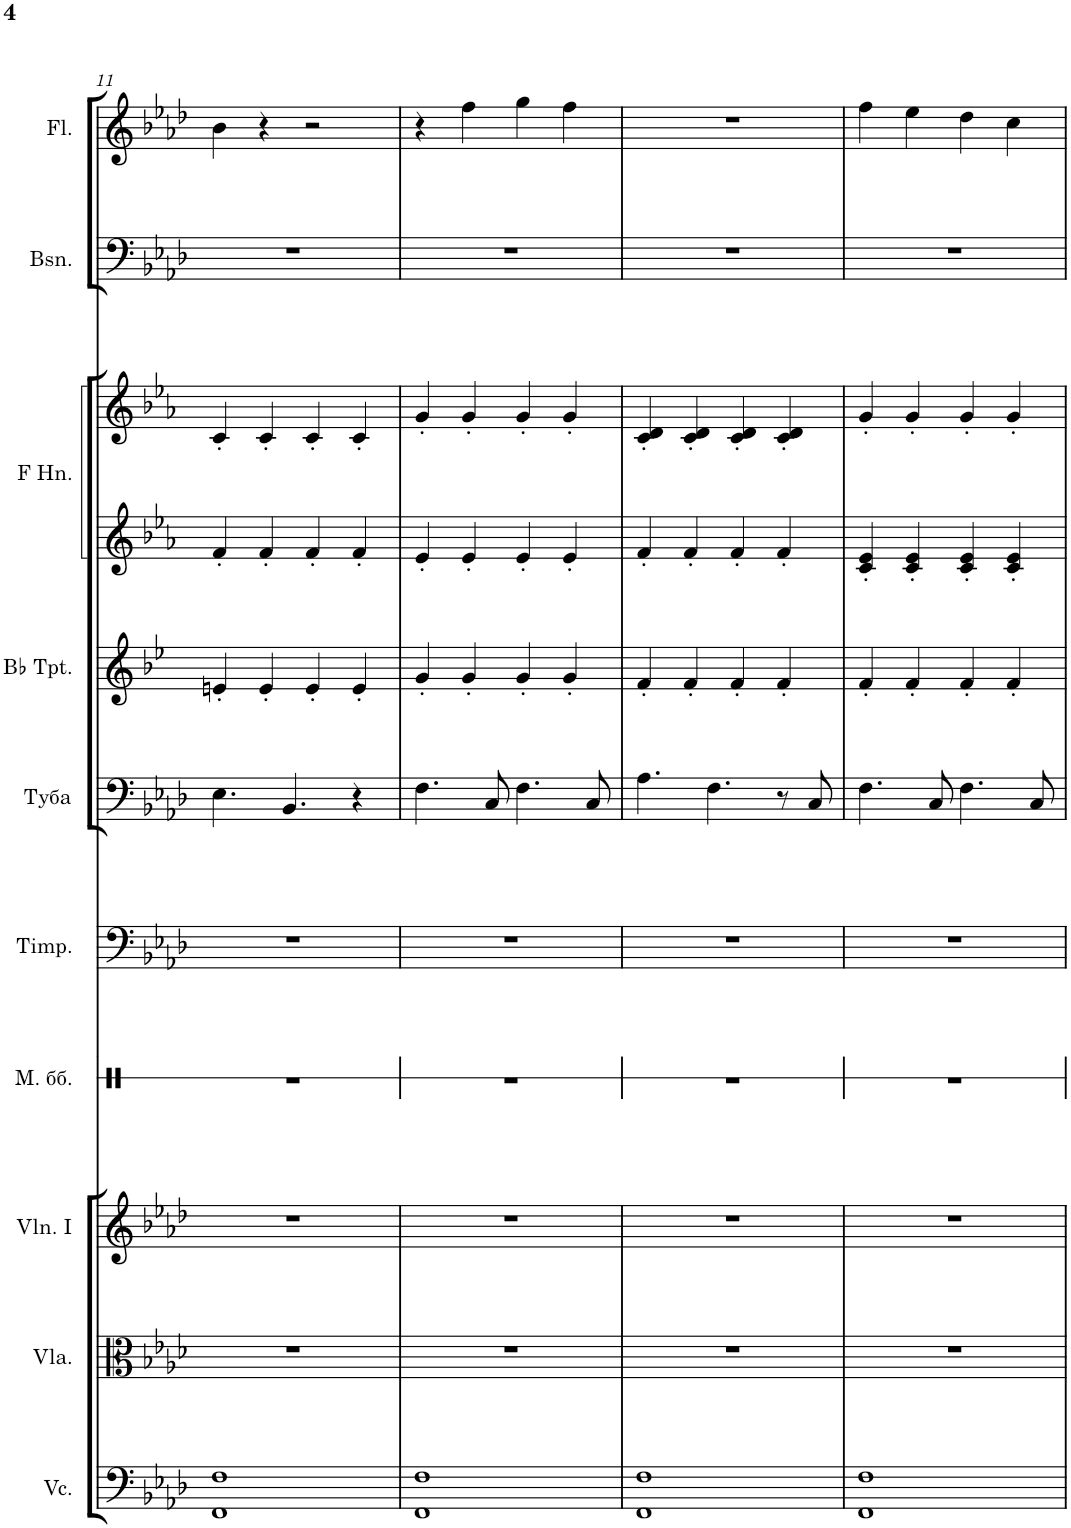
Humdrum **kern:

**kern	**kern	**kern	**kern	**kern	**kern	**kern	**kern	**kern	**kern	**kern
*part10	*part9	*part8	*part7	*part6	*part5	*part4	*part3	*part3	*part2	*part1
*staff11	*staff10	*staff9	*staff8	*staff7	*staff6	*staff5	*staff4	*staff3	*staff2	*staff1
*I"Violoncellos	*I"Violas	*I"Violins I	*I"Малый барабан	*I"Timpani	*I"Туба	*I"Trumpets in Bb	*I"Horns in F	*	*I"Bassoons	*I"Flutes
*I'Vc.	*I'Vla.	*I'Vln. I	*	*I'Timp.	*	*	*	*	*I'Bsn.	*I'Fl.
!!LO:PB:g=z
*clefF4	*clefC3	*clefG2	*clefX	*clefF4	*clefF4	*clefG2	*clefG2	*clefG2	*clefF4	*clefG2
*	*	*	*	*	*	*Trd1c2	*Trd4c7	*Trd4c7	*	*
*k[b-e-a-d-]	*k[b-e-a-d-]	*k[b-e-a-d-]	*k[]	*k[b-e-a-d-]	*k[b-e-a-d-]	*k[b-e-]	*k[b-e-a-]	*k[b-e-a-]	*k[b-e-a-d-]	*k[b-e-a-d-]
*M4/4	*M4/4	*M4/4	*M4/4	*M4/4	*M4/4	*M4/4	*M4/4	*M4/4	*M4/4	*M4/4
=11	=11	=11	=11	=11	=11	=11	=11	=11	=11	=11
1FF 1F	1r	1r	1r	1r	4.E-\	4en'/	4f'/	4c'/	1r	4b-\
.	.	.	.	.	.	4e'/	4f'/	4c'/	.	4r
.	.	.	.	.	4.BB-/	.	.	.	.	.
.	.	.	.	.	.	4e'/	4f'/	4c'/	.	2r
.	.	.	.	.	4r	4e'/	4f'/	4c'/	.	.
=12	=12	=12	=12	=12	=12	=12	=12	=12	=12	=12
1FF 1F	1r	1r	1r	1r	4.F\	4g'/	4e-'/	4g'/	1r	4r
.	.	.	.	.	.	4g'/	4e-'/	4g'/	.	4ff\
.	.	.	.	.	8C/	.	.	.	.	.
.	.	.	.	.	4.F\	4g'/	4e-'/	4g'/	.	4gg\
.	.	.	.	.	.	4g'/	4e-'/	4g'/	.	4ff\
.	.	.	.	.	8C/	.	.	.	.	.
=13	=13	=13	=13	=13	=13	=13	=13	=13	=13	=13
1FF 1F	1r	1r	1r	1r	4.A-\	4f'/	4f'/	4c/' 4d/'	1r	1r
.	.	.	.	.	.	4f'/	4f'/	4c/' 4d/'	.	.
.	.	.	.	.	4.F\	.	.	.	.	.
.	.	.	.	.	.	4f'/	4f'/	4c/' 4d/'	.	.
.	.	.	.	.	8r	4f'/	4f'/	4c/' 4d/'	.	.
.	.	.	.	.	8C/	.	.	.	.	.
=14	=14	=14	=14	=14	=14	=14	=14	=14	=14	=14
1FF 1F	1r	1r	1r	1r	4.F\	4f'/	4c/' 4e-/'	4g'/	1r	4ff\
.	.	.	.	.	.	4f'/	4c/' 4e-/'	4g'/	.	4ee-\
.	.	.	.	.	8C/	.	.	.	.	.
.	.	.	.	.	4.F\	4f'/	4c/' 4e-/'	4g'/	.	4dd-\
.	.	.	.	.	.	4f'/	4c/' 4e-/'	4g'/	.	4cc\
.	.	.	.	.	8C/	.	.	.	.	.
=	=	=	=	=	=	=	=	=	=	=
*-	*-	*-	*-	*-	*-	*-	*-	*-	*-	*-
